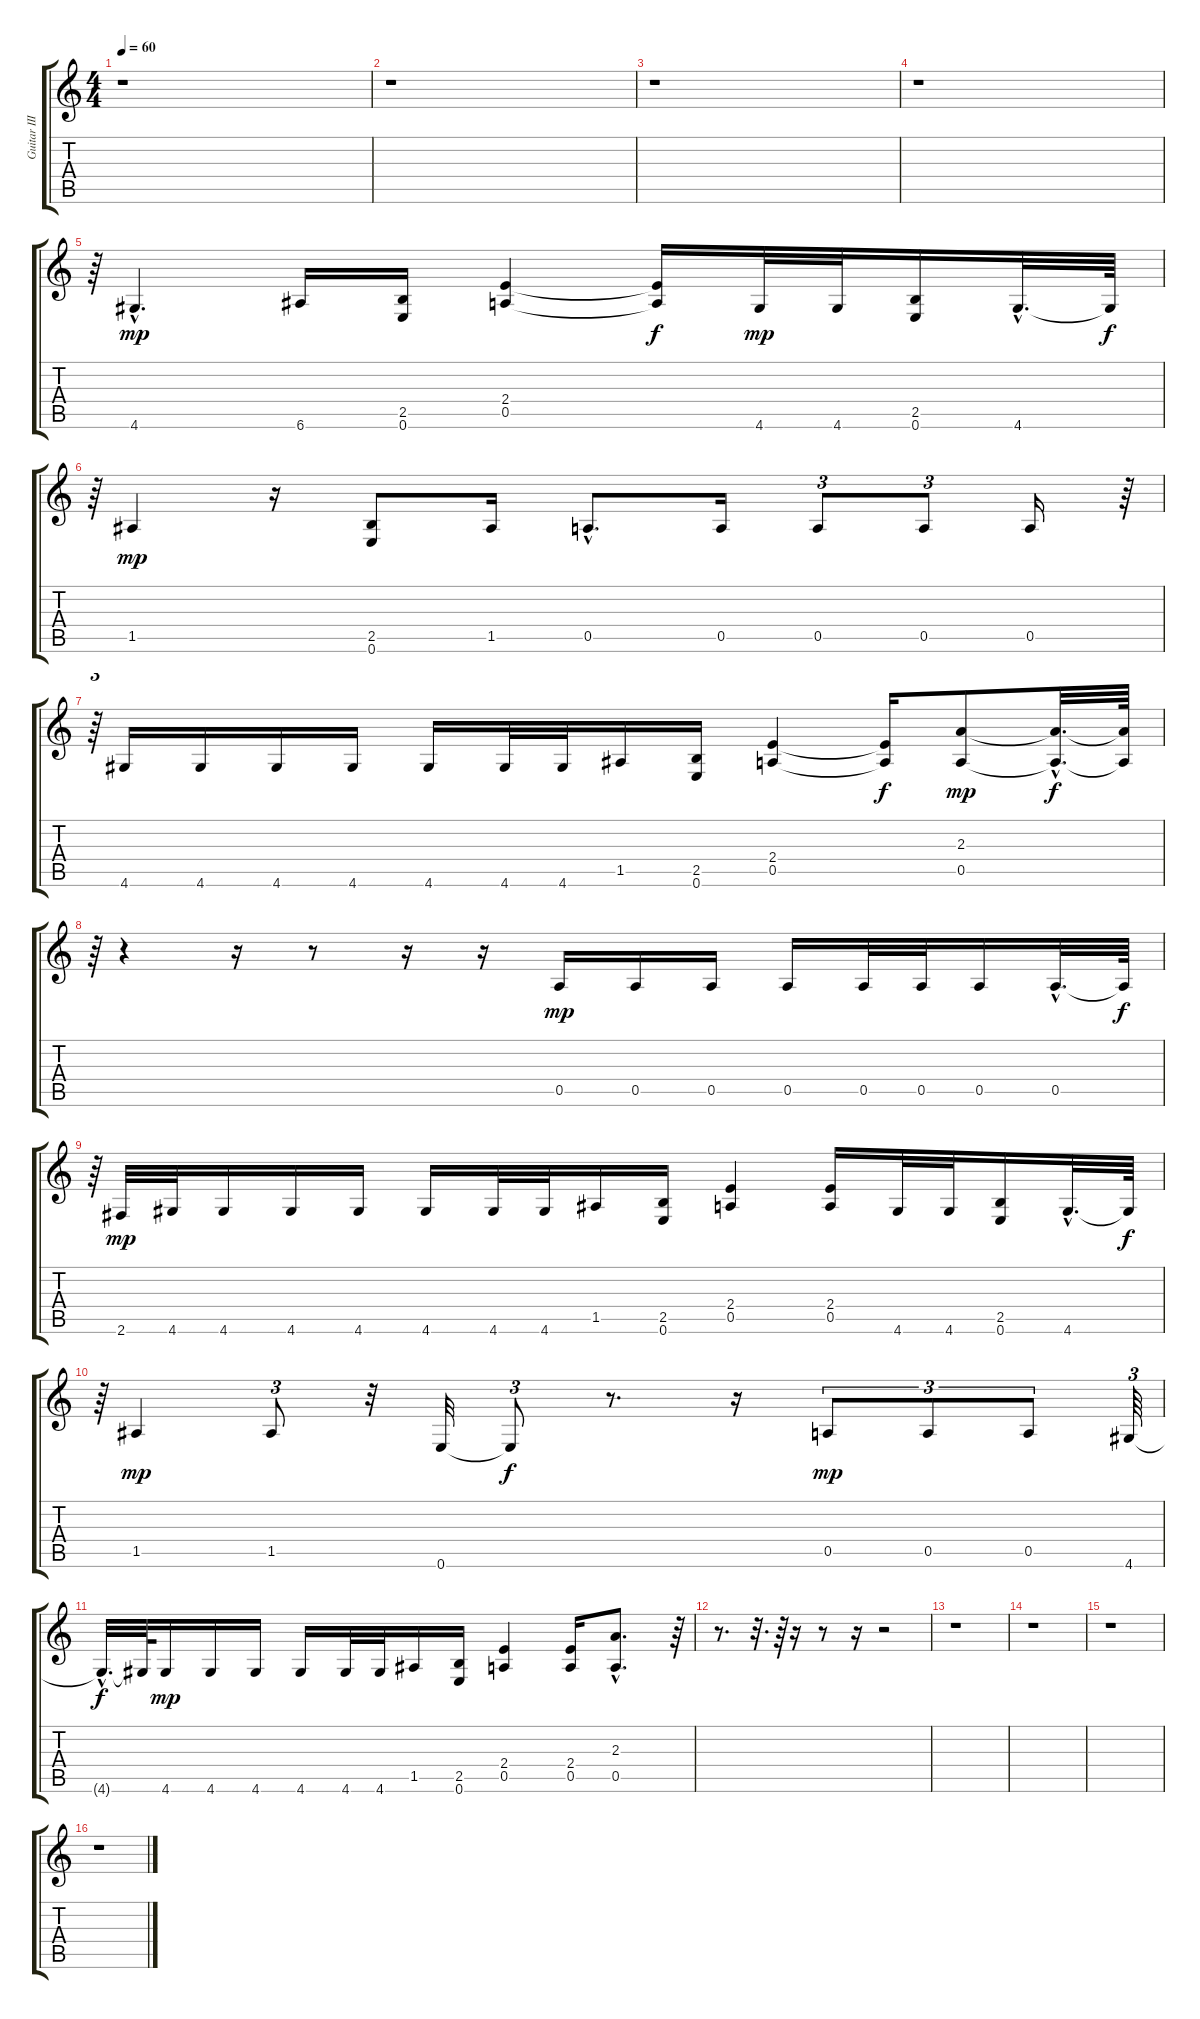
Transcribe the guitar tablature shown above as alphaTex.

\track ("Guitar III" "Guitar III") {instrument distortionguitar}
\staff {score tabs}
\tuning (E4 B3 G3 D3 A2 E2) {hide}
\ts (4 4)
\tempo 60
\clef g2
\ks c
r.1{dy f} |
r.1 |
r.1 |
r.1 |
r.64{tu (3 2)} 4.6{hac}.4{d dy mp} 6.6.16 (2.5 0.6).16 (2.4 0.5).4 (2.4{t} 0.5{t}).16{dy f} 4.6.32{dy mp} 4.6.32 (2.5 0.6).16 4.6{hac}.32{d} 4.6{t}.64{dy f} |
r.64{tu (3 2)} 1.5.4{dy mp} r.16 (2.5 0.6).8 1.5.16 0.5{hac}.8{d} 0.5.16 0.5.8{tu (3 2)} 0.5.8{tu (3 2)} 0.5.16 r.64{tu (3 2)} |
r.64{tu (3 2)} 4.6.16 4.6.16 4.6.16 4.6.16 4.6.16 4.6.32 4.6.32 1.5.16 (2.5 0.6).16 (2.4 0.5).4 (2.4{t} 0.5{t}).16{dy f} (2.3 0.5).8{dy mp} (2.3{hac t} 0.5{hac t}).32{d dy f} (2.3{t} 0.5{t}).64 |
r.64{tu (3 2)} r.4 r.16 r.8 r.16 r.16 0.5.16{dy mp} 0.5.16 0.5.16 0.5.16 0.5.32 0.5.32 0.5.16 0.5{hac}.32{d} 0.5{t}.64{dy f} |
r.64{tu (3 2)} 2.6.32{dy mp} 4.6.32 4.6.16 4.6.16 4.6.16 4.6.16 4.6.32 4.6.32 1.5.16 (2.5 0.6).16 (2.4 0.5).4 (2.4 0.5).16 4.6.32 4.6.32 (2.5 0.6).16 4.6{hac}.32{d} 4.6{t}.64{dy f} |
r.64{tu (3 2)} 1.5.4{dy mp} 1.5.8{tu (3 2)} r.32 0.6.32 0.6{t}.8{tu (3 2) dy f} r.8{d} r.16 0.5.8{tu (3 2) dy mp} 0.5.8{tu (3 2)} 0.5.8{tu (3 2)} 4.6.64{tu (3 2)} |
4.6{hac t}.32{d dy f} 4.6{t}.64 4.6.16{dy mp} 4.6.16 4.6.16 4.6.16 4.6.32 4.6.32 1.5.16 (2.5 0.6).16 (2.4 0.5).4 (2.4 0.5).16 (2.3{hac} 0.5{hac}).8{d} r.64{tu (3 2)} |
r.8{d} r.32{d} r.64 r.16 r.8 r.16 r.2 |
r.1 |
r.1 |
r.1 |
r.1
